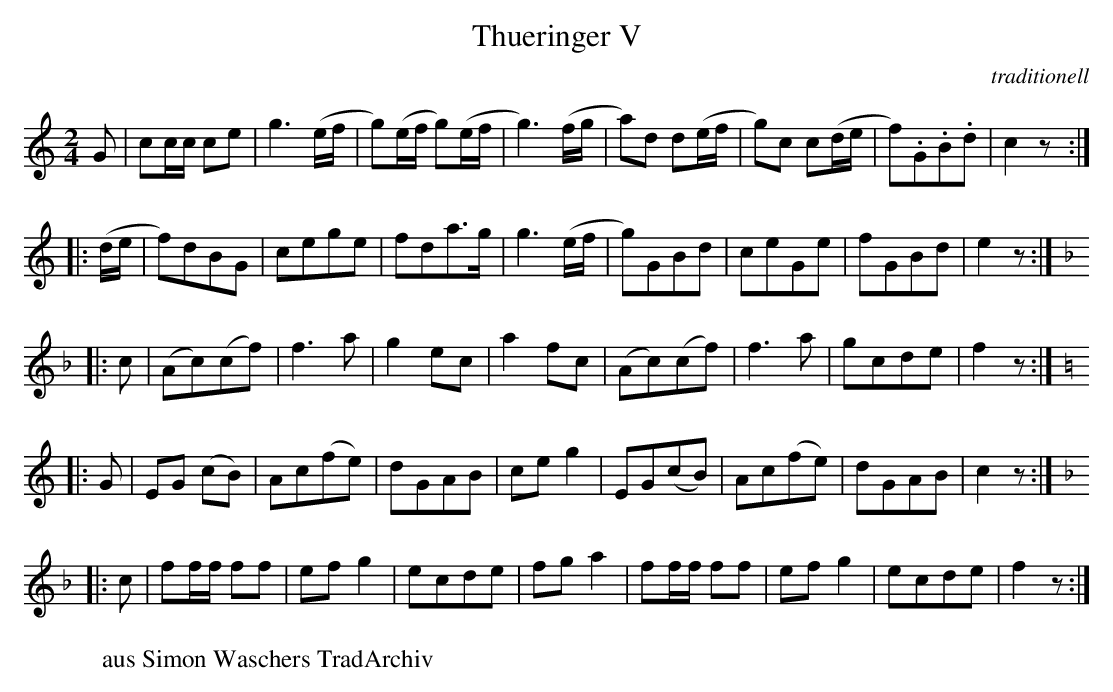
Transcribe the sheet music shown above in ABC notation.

X:1
T:Thueringer V
C:traditionell
M:2/4
L:1/8
K:C
G |\
cc/c/ ce | g3 (e/f/ | g)(e/f/ g)(e/f/ | g3) (f/g/ |\
a)d d(e/f/ | g)c c(d/e/ | f).G.B.d | c2z :|
|: (d/e/ |\
f)dBG | cege | fda>g | g3(e/f/ |\
g)GBd | ceGe | fGBd | e2 z :|
K:F
|: c |\
(Ac)(cf) | f3a | g2ec | a2fc |\
(Ac)(cf) | f3a | gcde | f2 z :|
K:C
|: G |\
EG (cB) | Ac(fe) | dGAB | ceg2 |\
EG(cB) | Ac(fe) | dGAB | c2z :|
K:F
|: c |\
ff/f/ ff | efg2 | ecde | fga2 |\
ff/f/ ff | efg2 | ecde | f2z :|
 %%wordsfont Times-Italic 11pt
W:aus Simon Waschers TradArchiv
